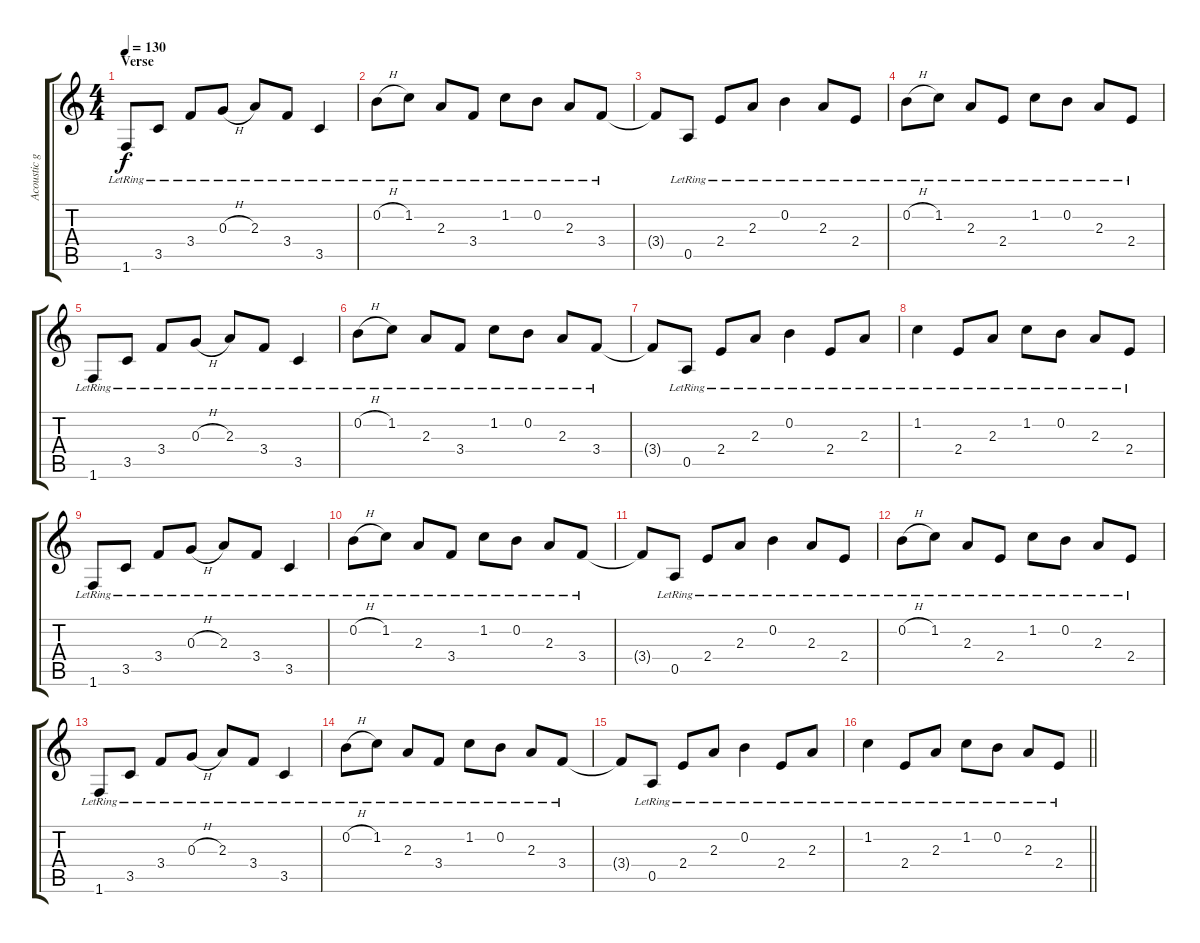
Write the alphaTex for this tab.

\track ("Acoustic gtr" "Acoustic g") {instrument acousticguitarsteel}
\staff {score tabs}
\tuning (E4 B3 G3 D3 A2 E2) {hide}
\ts (4 4)
\section ("" "Verse")
\tempo 130
\clef g2
\ks c
1.6{lr}.8{dy f} 3.5{lr}.8 3.4{lr}.8 0.3{h lr}.8 2.3{lr}.8 3.4{lr}.8 3.5{lr}.4 |
0.2{h lr}.8 1.2{lr}.8 2.3{lr}.8 3.4{lr}.8 1.2{lr}.8 0.2{lr}.8 2.3{lr}.8 3.4{lr}.8 |
3.4{t}.8 0.5{lr}.8 2.4{lr}.8 2.3{lr}.8 0.2{lr}.4 2.3{lr}.8 2.4{lr}.8 |
0.2{h lr}.8 1.2{lr}.8 2.3{lr}.8 2.4{lr}.8 1.2{lr}.8 0.2{lr}.8 2.3{lr}.8 2.4{lr}.8 |
1.6{lr}.8 3.5{lr}.8 3.4{lr}.8 0.3{h lr}.8 2.3{lr}.8 3.4{lr}.8 3.5{lr}.4 |
0.2{h lr}.8 1.2{lr}.8 2.3{lr}.8 3.4{lr}.8 1.2{lr}.8 0.2{lr}.8 2.3{lr}.8 3.4{lr}.8 |
3.4{t}.8 0.5{lr}.8 2.4{lr}.8 2.3{lr}.8 0.2{lr}.4 2.4{lr}.8 2.3{lr}.8 |
1.2{lr}.4 2.4{lr}.8 2.3{lr}.8 1.2{lr}.8 0.2{lr}.8 2.3{lr}.8 2.4{lr}.8 |
1.6{lr}.8 3.5{lr}.8 3.4{lr}.8 0.3{h lr}.8 2.3{lr}.8 3.4{lr}.8 3.5{lr}.4 |
0.2{h lr}.8 1.2{lr}.8 2.3{lr}.8 3.4{lr}.8 1.2{lr}.8 0.2{lr}.8 2.3{lr}.8 3.4{lr}.8 |
3.4{t}.8 0.5{lr}.8 2.4{lr}.8 2.3{lr}.8 0.2{lr}.4 2.3{lr}.8 2.4{lr}.8 |
0.2{h lr}.8 1.2{lr}.8 2.3{lr}.8 2.4{lr}.8 1.2{lr}.8 0.2{lr}.8 2.3{lr}.8 2.4{lr}.8 |
1.6{lr}.8 3.5{lr}.8 3.4{lr}.8 0.3{h lr}.8 2.3{lr}.8 3.4{lr}.8 3.5{lr}.4 |
0.2{h lr}.8 1.2{lr}.8 2.3{lr}.8 3.4{lr}.8 1.2{lr}.8 0.2{lr}.8 2.3{lr}.8 3.4{lr}.8 |
3.4{t}.8 0.5{lr}.8 2.4{lr}.8 2.3{lr}.8 0.2{lr}.4 2.4{lr}.8 2.3{lr}.8 |
\barLineRight lightlight
1.2{lr}.4 2.4{lr}.8 2.3{lr}.8 1.2{lr}.8 0.2{lr}.8 2.3{lr}.8 2.4{lr}.8
